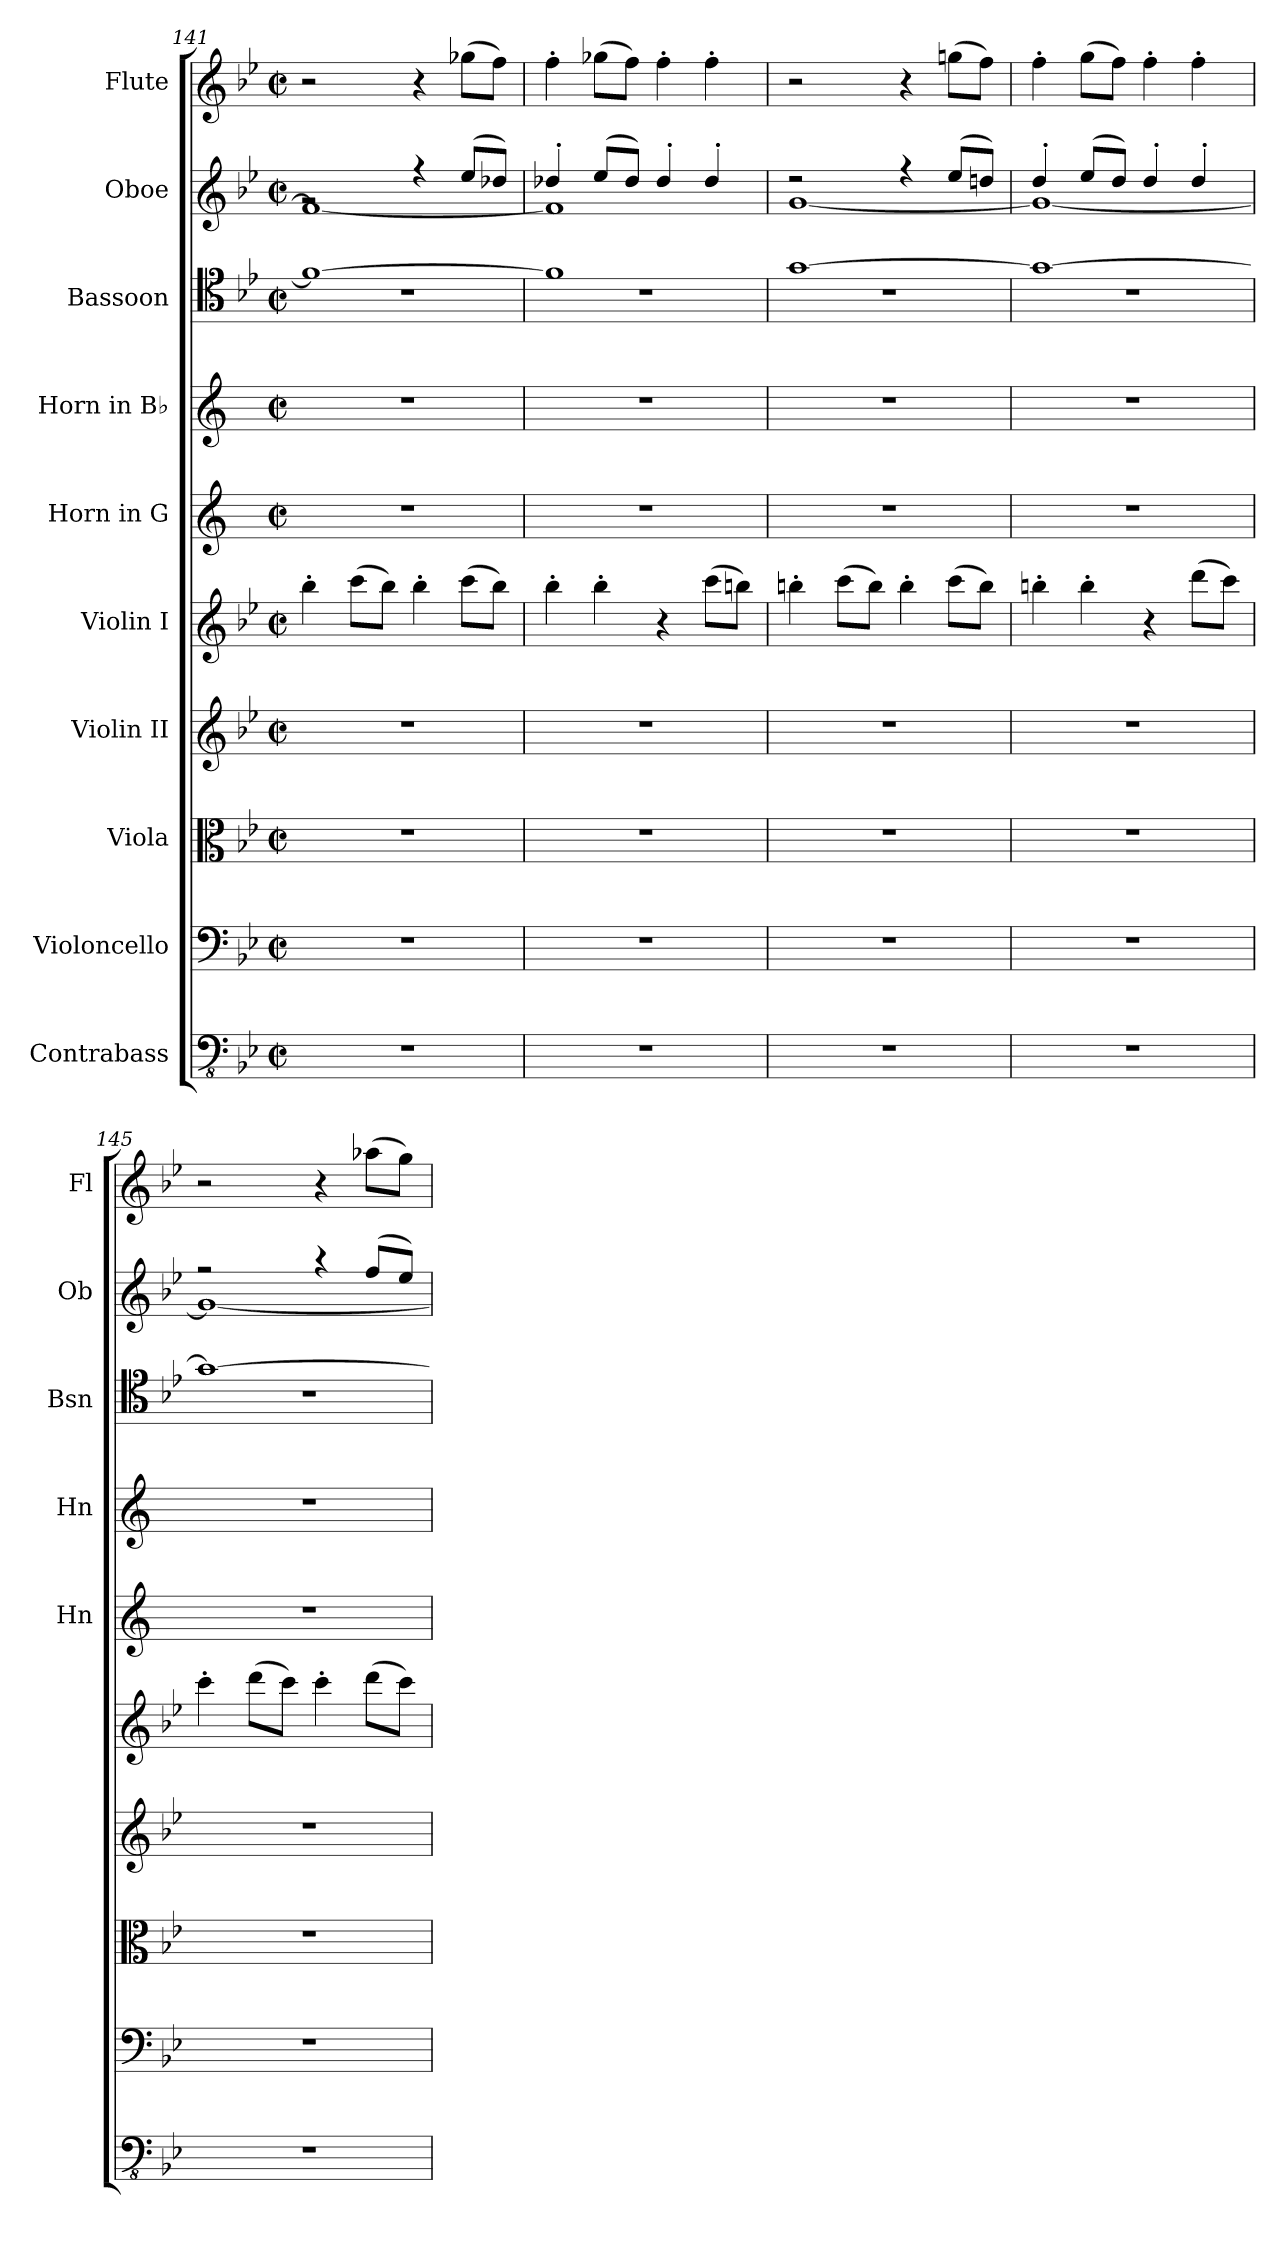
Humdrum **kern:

**kern	**kern	**kern	**kern	**kern	**kern	**kern	**kern	**kern	**kern
*part10	*part9	*part8	*part7	*part6	*part5	*part4	*part3	*part2	*part1
*staff10	*staff9	*staff8	*staff7	*staff6	*staff5	*staff4	*staff3	*staff2	*staff1
*I"Contrabass	*I"Violoncello	*I"Viola	*I"Violin II	*I"Violin I	*I"Horn in G	*I"Horn in B♭	*I"Bassoon	*I"Oboe	*I"Flute
*	*	*	*	*	*I'Hn	*I'Hn	*I'Bsn	*I'Ob	*I'Fl
*clefFv4	*clefF4	*clefC3	*clefG2	*clefG2	*clefG2	*clefG2	*clefC4	*clefG2	*clefG2
*	*	*	*	*	*ITrd3c5	*ITrd1c2	*	*	*
*k[b-e-]	*k[b-e-]	*k[b-e-]	*k[b-e-]	*k[b-e-]	*k[f#]	*k[b-e-]	*k[b-e-]	*k[b-e-]	*k[b-e-]
*M2/2	*M2/2	*M2/2	*M2/2	*M2/2	*M2/2	*M2/2	*M2/2	*M2/2	*M2/2
*met(c|)	*met(c|)	*met(c|)	*met(c|)	*met(c|)	*met(c|)	*met(c|)	*met(c|)	*met(c|)	*met(c|)
=141	=141	=141	=141	=141	=141	=141	=141	=141	=141
*	*	*	*	*	*	*	*^	*^	*
1r	1r	1r	1r	4bb-'\	1r	1r	1f_	1rc	2rg	1f_	2r
.	.	.	.	(8ccc\L	.	.	.	.	.	.	.
.	.	.	.	8bb-\J)	.	.	.	.	.	.	.
.	.	.	.	4bb-'\	.	.	.	.	4r	.	4r
.	.	.	.	(8ccc\L	.	.	.	.	(8ee-/L	.	(8gg-X\L
.	.	.	.	8bb-\J)	.	.	.	.	8dd-X/J)	.	8ff\J)
=142	=142	=142	=142	=142	=142	=142	=142	=142	=142	=142	=142
1r	1r	1r	1r	4bb-'\	1r	1r	1f]	1rc	4dd-X'/	1f]	4ff'\
.	.	.	.	4bb-'\	.	.	.	.	(8ee-/L	.	(8gg-X\L
.	.	.	.	.	.	.	.	.	8dd-/J)	.	8ff\J)
.	.	.	.	4r	.	.	.	.	4dd-'/	.	4ff'\
.	.	.	.	(8ccc\L	.	.	.	.	4dd-'/	.	4ff'\
.	.	.	.	8bbn\J)	.	.	.	.	.	.	.
=143	=143	=143	=143	=143	=143	=143	=143	=143	=143	=143	=143
1r	1r	1r	1r	4bbn'\	1r	1r	[1g	1rc	2r	[1g	2r
.	.	.	.	(8ccc\L	.	.	.	.	.	.	.
.	.	.	.	8bb\J)	.	.	.	.	.	.	.
.	.	.	.	4bb'\	.	.	.	.	4r	.	4r
.	.	.	.	(8ccc\L	.	.	.	.	(8ee-/L	.	(8ggn\L
.	.	.	.	8bb\J)	.	.	.	.	8ddn/J)	.	8ff\J)
=144	=144	=144	=144	=144	=144	=144	=144	=144	=144	=144	=144
1r	1r	1r	1r	4bbn'\	1r	1r	1g_	1rc	4dd'/	1g_	4ff'\
.	.	.	.	4bb'\	.	.	.	.	(8ee-/L	.	(8gg\L
.	.	.	.	.	.	.	.	.	8dd/J)	.	8ff\J)
.	.	.	.	4r	.	.	.	.	4dd'/	.	4ff'\
.	.	.	.	(8ddd\L	.	.	.	.	4dd'/	.	4ff'\
.	.	.	.	8ccc\J)	.	.	.	.	.	.	.
=145	=145	=145	=145	=145	=145	=145	=145	=145	=145	=145	=145
1r	1r	1r	1r	4ccc'\	1r	1r	1g_	1rc	2r	1g_	2r
.	.	.	.	(8ddd\L	.	.	.	.	.	.	.
.	.	.	.	8ccc\J)	.	.	.	.	.	.	.
.	.	.	.	4ccc'\	.	.	.	.	4r	.	4r
.	.	.	.	(8ddd\L	.	.	.	.	(8ff/L	.	(8aa-X\L
.	.	.	.	8ccc\J)	.	.	.	.	8ee-/J)	.	8gg\J)
*	*	*	*	*	*	*	*v	*v	*	*	*
*	*	*	*	*	*	*	*	*v	*v	*
=	=	=	=	=	=	=	=	=	=
*-	*-	*-	*-	*-	*-	*-	*-	*-	*-
